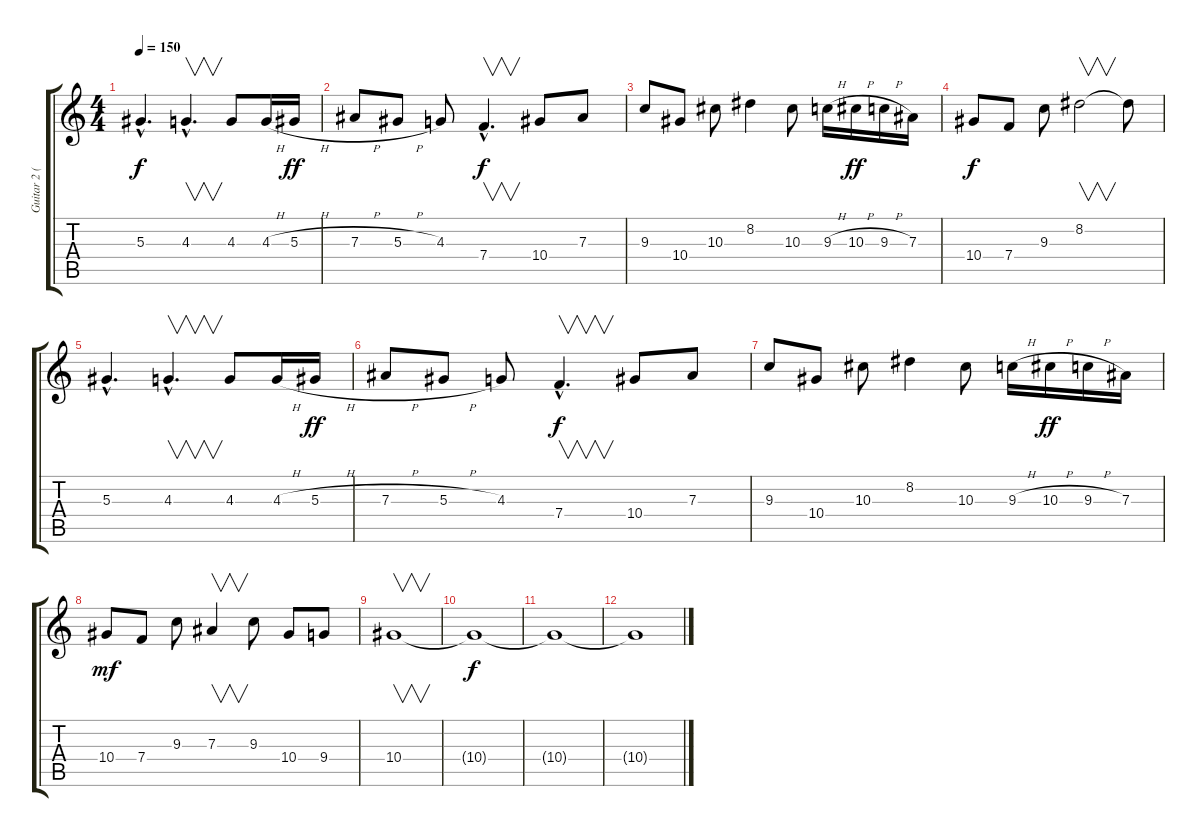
\track ("Guitar 2 (Lead)" "Guitar 2 (") {instrument distortionguitar}
\staff {score tabs}
\tuning (C4 G3 Eb3 Bb2 F2 C2) {hide}
\ts (4 4)
\tempo 150
\clef g2
\ks c
5.3{hac}.4{d dy f} 4.3{hac}.4{v d} 4.3.8 4.3{h}.16 5.3{h}.16{dy ff} |
7.3{h}.8 5.3{h}.8 4.3.8 7.4{hac}.4{v d dy f} 10.4.8 7.3.8 |
9.3.8 10.4.8 10.3.8 8.2.4 10.3.8 9.3{h}.16 10.3{h}.16{dy ff} 9.3{h}.16 7.3.16 |
10.4.8{dy f} 7.4.8 9.3.8 8.2.2{v} 8.2{t}.8 |
5.3{hac}.4{d} 4.3{hac}.4{v d} 4.3.8 4.3{h}.16 5.3{h}.16{dy ff} |
7.3{h}.8 5.3{h}.8 4.3.8 7.4{hac}.4{v d dy f} 10.4.8 7.3.8 |
9.3.8 10.4.8 10.3.8 8.2.4 10.3.8 9.3{h}.16 10.3{h}.16{dy ff} 9.3{h}.16 7.3.16 |
10.4.8{dy mf} 7.4.8 9.3.8 7.3.4{v} 9.3.8 10.4.8 9.4.8 |
10.4.1{v} |
10.4{t}.1{dy f balance 8} |
10.4{t}.1 |
10.4{t}.1
